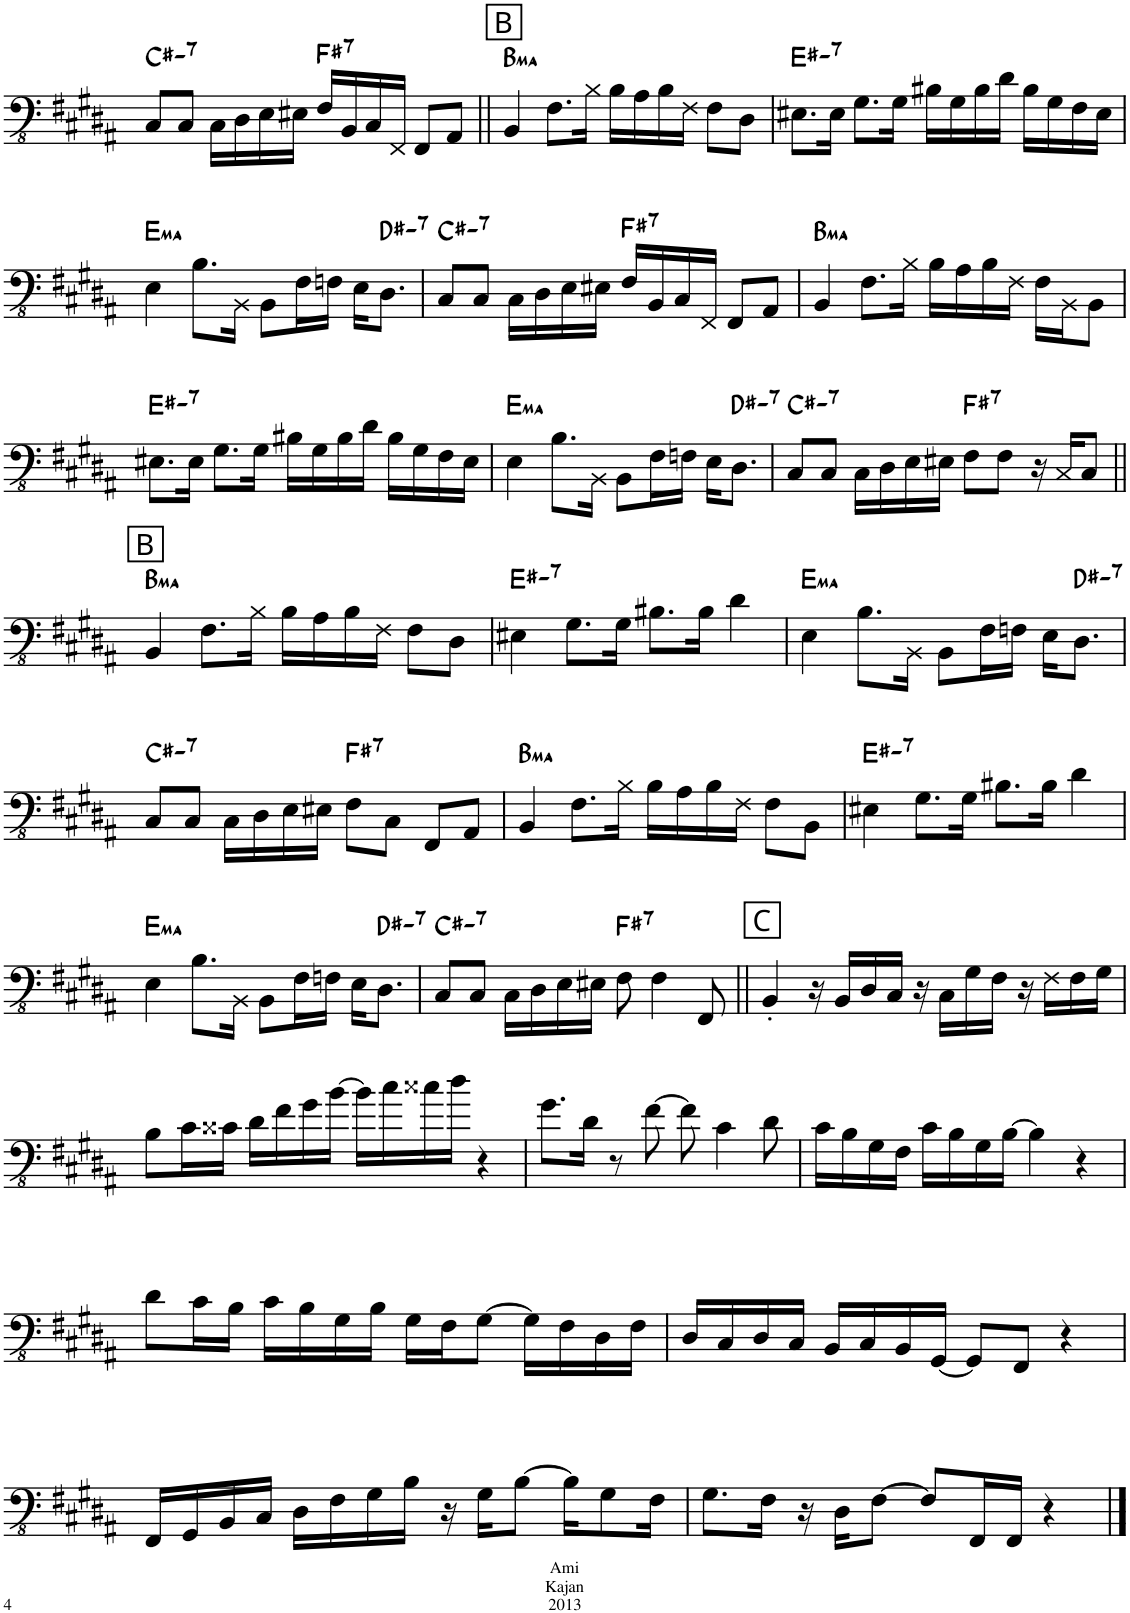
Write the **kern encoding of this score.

**kern	**harte
*part1	*part1
*staff1	*
*I"Fretless Electric Bass	*
!!LO:PB:g=z
*clefFv4	*
*k[f#c#g#d#a#]	*
*M4/4	*
=77	=77
!	!LO:H:kt=7
8CC#/L	C#:min7
8CC#/J	.
16CC#\LL	.
16DD#\	.
16EE\	.
16EE#X\JJ	.
!	!LO:H:kt=7
16FF#/LL	F#:7
16BBB/	.
16CC#/	.
16FFF#/JJ	.
8FFF#/L	.
8AAA#/J	.
=78||	=78||
!LO:TX:a:B:t=B	!LO:H:kt=ma
4BBB/	B:maj
8.FF#\L	.
16BB\Jk	.
16BB\LL	.
16AA#\	.
16BB\	.
16FF#\JJ	.
8FF#\L	.
8DD#\J	.
=79	=79
!	!LO:H:kt=7
8.EE#X\L	E#:min7
16EE#\Jk	.
8.GG#\L	.
16GG#\Jk	.
16BB#X\LL	.
16GG#\	.
16BB#\	.
16D#\JJ	.
16BB#\LL	.
16GG#\	.
16FF#\	.
16EE#\JJ	.
!!LO:LB:g=z
=80	=80
!	!LO:H:kt=ma
4EE\	E:maj
8.BB\L	.
16BBB\Jk	.
8BBB\L	.
16FF#\L	.
16FFn\JJ	.
16EE\KL	.
!	!LO:H:kt=7
8.DD#\J	D#:min7
=81	=81
!	!LO:H:kt=7
8CC#/L	C#:min7
8CC#/J	.
16CC#\LL	.
16DD#\	.
16EE\	.
16EE#X\JJ	.
!	!LO:H:kt=7
16FF#/LL	F#:7
16BBB/	.
16CC#/	.
16FFF#/JJ	.
8FFF#/L	.
8AAA#/J	.
=82	=82
!	!LO:H:kt=ma
4BBB/	B:maj
8.FF#\L	.
16BB\Jk	.
16BB\LL	.
16AA#\	.
16BB\	.
16FF#\JJ	.
16FF#\LL	.
16BBB\J	.
8BBB\J	.
!!LO:LB:g=z
=83	=83
!	!LO:H:kt=7
8.EE#X\L	E#:min7
16EE#\Jk	.
8.GG#\L	.
16GG#\Jk	.
16BB#X\LL	.
16GG#\	.
16BB#\	.
16D#\JJ	.
16BB#\LL	.
16GG#\	.
16FF#\	.
16EE#\JJ	.
=84	=84
!	!LO:H:kt=ma
4EE\	E:maj
8.BB\L	.
16BBB\Jk	.
8BBB\L	.
16FF#\L	.
16FFn\JJ	.
16EE\KL	.
!	!LO:H:kt=7
8.DD#\J	D#:min7
=85	=85
!	!LO:H:kt=7
8CC#/L	C#:min7
8CC#/J	.
16CC#\LL	.
16DD#\	.
16EE\	.
16EE#X\JJ	.
!	!LO:H:kt=7
8FF#\L	F#:7
8FF#\J	.
16r	.
16CC#/KL	.
8CC#/J	.
!!LO:LB:g=z
=86||	=86||
!LO:TX:a:B:t=B	!LO:H:kt=ma
4BBB/	B:maj
8.FF#\L	.
16BB\Jk	.
16BB\LL	.
16AA#\	.
16BB\	.
16FF#\JJ	.
8FF#\L	.
8DD#\J	.
=87	=87
!	!LO:H:kt=7
4EE#X\	E#:min7
8.GG#\L	.
16GG#\Jk	.
8.BB#X\L	.
16BB#\Jk	.
4D#\	.
=88	=88
!	!LO:H:kt=ma
4EE\	E:maj
8.BB\L	.
16BBB\Jk	.
8BBB\L	.
16FF#\L	.
16FFn\JJ	.
16EE\KL	.
!	!LO:H:kt=7
8.DD#\J	D#:min7
!!LO:LB:g=z
=89	=89
!	!LO:H:kt=7
8CC#/L	C#:min7
8CC#/J	.
16CC#\LL	.
16DD#\	.
16EE\	.
16EE#X\JJ	.
!	!LO:H:kt=7
8FF#\L	F#:7
8CC#\J	.
8FFF#/L	.
8AAA#/J	.
=90	=90
!	!LO:H:kt=ma
4BBB/	B:maj
8.FF#\L	.
16BB\Jk	.
16BB\LL	.
16AA#\	.
16BB\	.
16FF#\JJ	.
8FF#\L	.
8BBB\J	.
=91	=91
!	!LO:H:kt=7
4EE#X\	E#:min7
8.GG#\L	.
16GG#\Jk	.
8.BB#X\L	.
16BB#\Jk	.
4D#\	.
!!LO:LB:g=z
=92	=92
!	!LO:H:kt=ma
4EE\	E:maj
8.BB\L	.
16BBB\Jk	.
8BBB\L	.
16FF#\L	.
16FFn\JJ	.
16EE\KL	.
!	!LO:H:kt=7
8.DD#\J	D#:min7
=93	=93
!	!LO:H:kt=7
8CC#/L	C#:min7
8CC#/J	.
16CC#\LL	.
16DD#\	.
16EE\	.
16EE#X\JJ	.
!	!LO:H:kt=7
8FF#\	F#:7
4FF#\	.
8FFF#/	.
=94||	=94||
!LO:TX:a:B:t=C	!
4BBB'/	.
16r	.
16BBB/LL	.
16DD#/	.
16CC#/JJ	.
16r	.
16CC#\LL	.
16GG#\	.
16FF#\JJ	.
16r	.
16FF#\LL	.
16FF#\	.
16GG#\JJ	.
!!LO:LB:g=z
=95	=95
8BB\L	.
16C#\L	.
16C##X\JJ	.
16D#\LL	.
16F#\	.
16G#\	.
[16B\JJ	.
16B\LL]	.
16c#\	.
16c##X\	.
16d#\JJ	.
4r	.
=96	=96
8.G#\L	.
16D#\Jk	.
8r	.
[8F#\	.
8F#\]	.
4C#\	.
8D#\	.
=97	=97
16C#\LL	.
16BB\	.
16GG#\	.
16FF#\JJ	.
16C#\LL	.
16BB\	.
16GG#\	.
[16BB\JJ	.
4BB\]	.
4r	.
!!LO:LB:g=z
=98	=98
8D#\L	.
16C#\L	.
16BB\JJ	.
16C#\LL	.
16BB\	.
16GG#\	.
16BB\JJ	.
16GG#\LL	.
16FF#\J	.
[8GG#\J	.
16GG#\LL]	.
16FF#\	.
16DD#\	.
16FF#\JJ	.
=99	=99
16DD#/LL	.
16CC#/	.
16DD#/	.
16CC#/JJ	.
16BBB/LL	.
16CC#/	.
16BBB/	.
[16GGG#/JJ	.
8GGG#/L]	.
8FFF#/J	.
4r	.
!!LO:LB:g=z
=100	=100
16FFF#/LL	.
16GGG#/	.
16BBB/	.
16CC#/JJ	.
16DD#\LL	.
16FF#\	.
16GG#\	.
16BB\JJ	.
16r	.
16GG#\KL	.
[8BB\J	.
16BB\KL]	.
8GG#\	.
16FF#\Jk	.
=101	=101
8.GG#\L	.
16FF#\Jk	.
16r	.
16DD#\KL	.
[8FF#\J	.
8FF#/L]	.
16FFF#/L	.
16FFF#/JJ	.
4r	.
==	==
*-	*-
